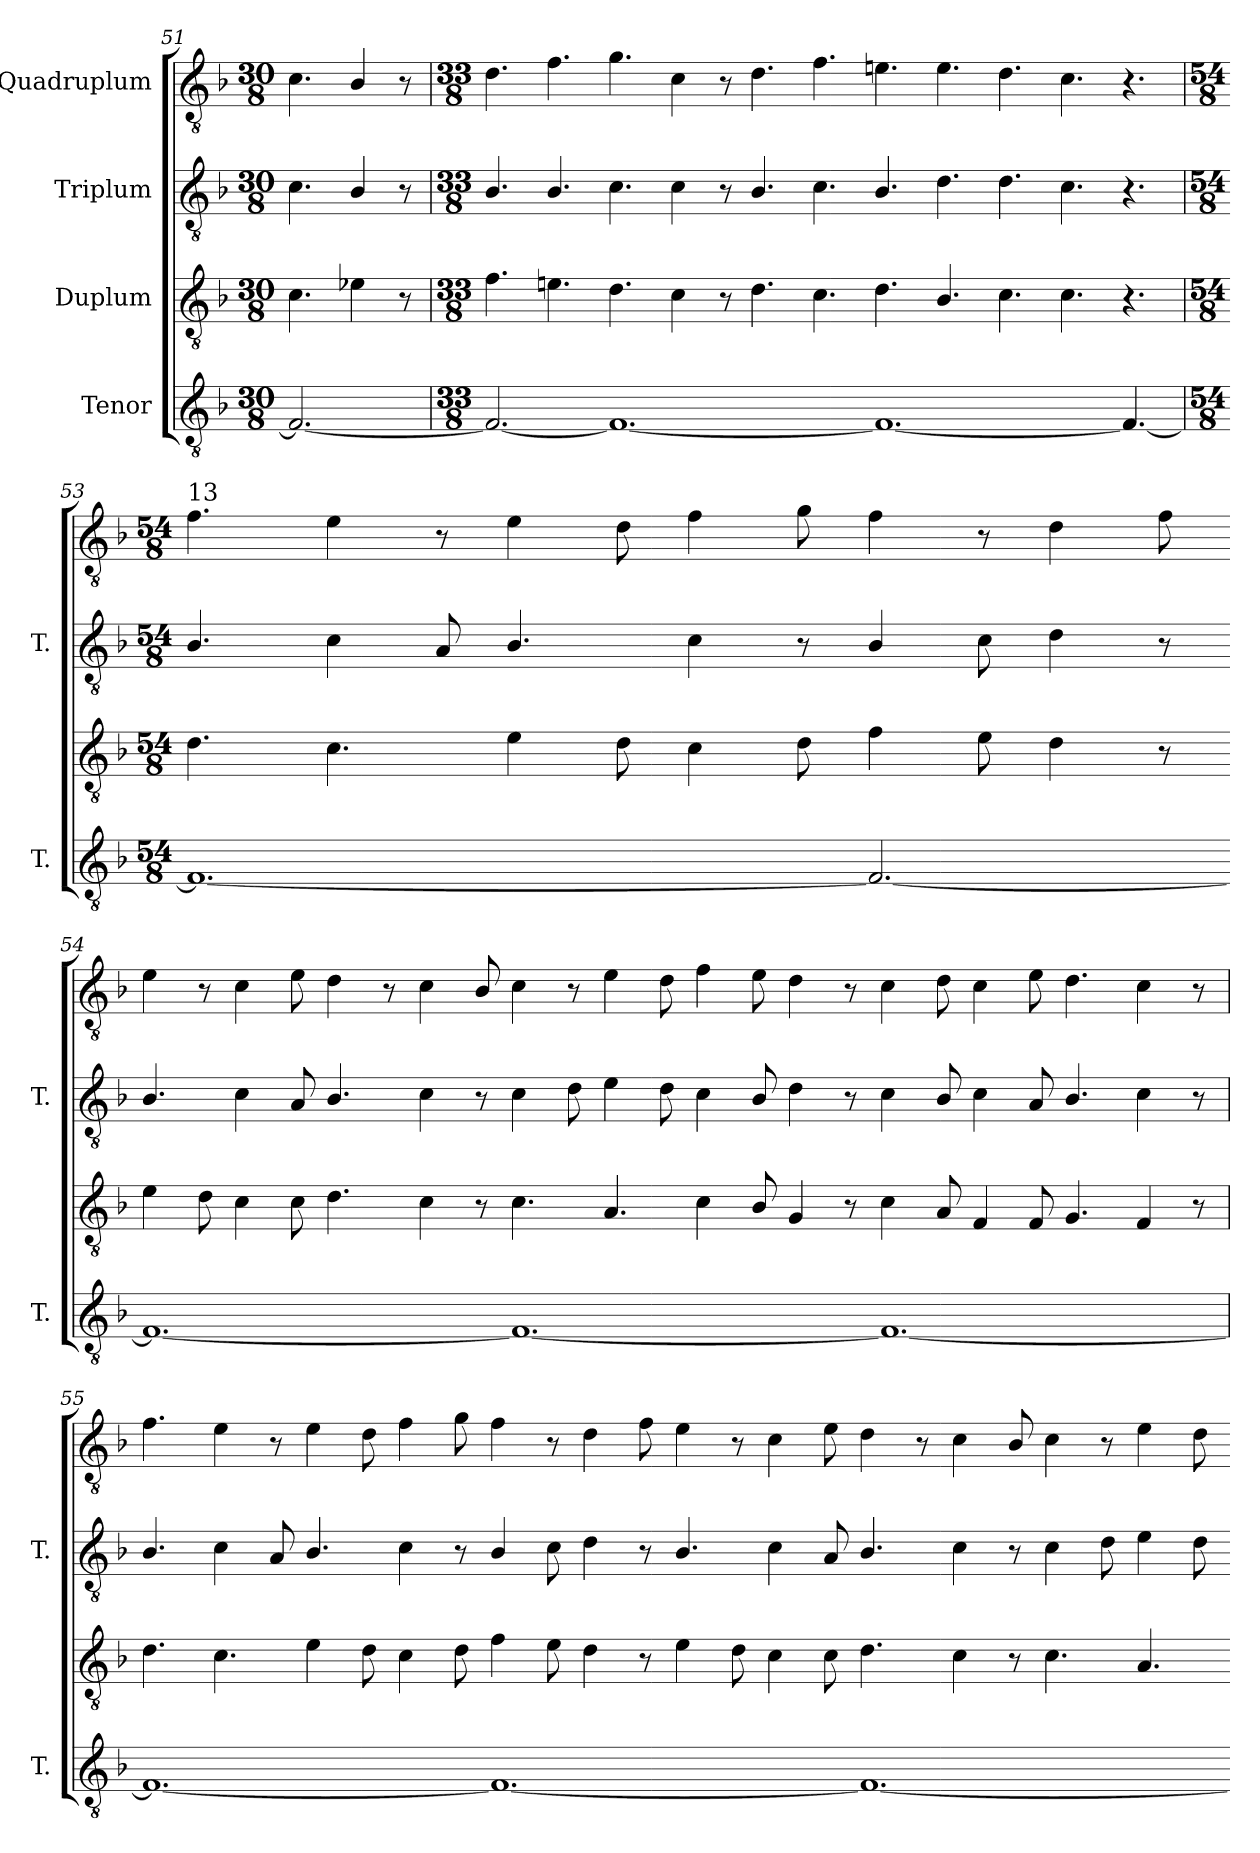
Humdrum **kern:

**kern	**kern	**kern	**kern
*part4	*part3	*part2	*part1
*staff4	*staff3	*staff2	*staff1
*I"Tenor	*I"Duplum	*I"Triplum	*I"Quadruplum
*I'T.	*	*I'T.	*
!!LO:LB:g=z
*clefGv2	*clefGv2	*clefGv2	*clefGv2
*ITrd7c12	*ITrd7c12	*ITrd7c12	*ITrd7c12
*k[b-]	*k[b-]	*k[b-]	*k[b-]
*F:	*F:	*F:	*F:
*M30/8	*M30/8	*M30/8	*M30/8
=51	=51	=51	=51
2.FFi/_	4.Ci\	4.Ci\	4.Ci\
.	4E-Xi\	4BB-i/	4BB-i/
.	8r	8r	8r
=52	=52	=52	=52
*M33/8	*M33/8	*M33/8	*M33/8
2.FFi/_	4.Fi\	4.BB-i/	4.Di\
.	4.Eni\	4.BB-i/	4.Fi\
1.FFi_	4.Di\	4.Ci\	4.Gi\
.	4Ci\	4Ci\	4Ci\
.	8r	8r	8r
.	4.Di\	4.BB-i/	4.Di\
.	4.Ci\	4.Ci\	4.Fi\
1.FFi_	4.Di\	4.BB-i/	4.Eni\
.	4.BB-i/	4.Di\	4.Ei\
.	4.Ci\	4.Di\	4.Di\
.	4.Ci\	4.Ci\	4.Ci\
4.FFi/_	4.r	4.r	4.r
=53	=53	=53	=53
*M54/8	*M54/8	*M54/8	*M54/8
!	!	!	!LO:TX:a:t=13
1.FFi_	4.Di\	4.BB-i/	4.Fi\
.	4.Ci\	4Ci\	4Ei\
.	.	8AAi/	8r
.	4Ei\	4.BB-i/	4Ei\
.	8Di\	.	8Di\
.	4Ci\	4Ci\	4Fi\
.	8Di\	8r	8Gi\
2.FFi/_	4Fi\	4BB-i/	4Fi\
.	8Ei\	8Ci\	8r
.	4Di\	4Di\	4Di\
.	8r	8r	8Fi\
!!LO:PB:g=z
=54-	=54-	=54-	=54-
1.FFi_	4Ei\	4.BB-i/	4Ei\
.	8Di\	.	8r
.	4Ci\	4Ci\	4Ci\
.	8Ci\	8AAi/	8Ei\
.	4.Di\	4.BB-i/	4Di\
.	.	.	8r
.	4Ci\	4Ci\	4Ci\
.	8r	8r	8BB-i/
1.FFi_	4.Ci\	4Ci\	4Ci\
.	.	8Di\	8r
.	4.AAi/	4Ei\	4Ei\
.	.	8Di\	8Di\
.	4Ci\	4Ci\	4Fi\
.	8BB-i/	8BB-i/	8Ei\
.	4GGi/	4Di\	4Di\
.	8r	8r	8r
1.FFi_	4Ci\	4Ci\	4Ci\
.	8AAi/	8BB-i/	8Di\
.	4FFi/	4Ci\	4Ci\
.	8FFi/	8AAi/	8Ei\
.	4.GGi/	4.BB-i/	4.Di\
.	4FFi/	4Ci\	4Ci\
.	8r	8r	8r
!!LO:LB:g=z
=55	=55	=55	=55
1.FFi_	4.Di\	4.BB-i/	4.Fi\
.	4.Ci\	4Ci\	4Ei\
.	.	8AAi/	8r
.	4Ei\	4.BB-i/	4Ei\
.	8Di\	.	8Di\
.	4Ci\	4Ci\	4Fi\
.	8Di\	8r	8Gi\
1.FFi_	4Fi\	4BB-i/	4Fi\
.	8Ei\	8Ci\	8r
.	4Di\	4Di\	4Di\
.	8r	8r	8Fi\
.	4Ei\	4.BB-i/	4Ei\
.	8Di\	.	8r
.	4Ci\	4Ci\	4Ci\
.	8Ci\	8AAi/	8Ei\
1.FFi_	4.Di\	4.BB-i/	4Di\
.	.	.	8r
.	4Ci\	4Ci\	4Ci\
.	8r	8r	8BB-i/
.	4.Ci\	4Ci\	4Ci\
.	.	8Di\	8r
.	4.AAi/	4Ei\	4Ei\
.	.	8Di\	8Di\
=-	=-	=-	=-
*-	*-	*-	*-
